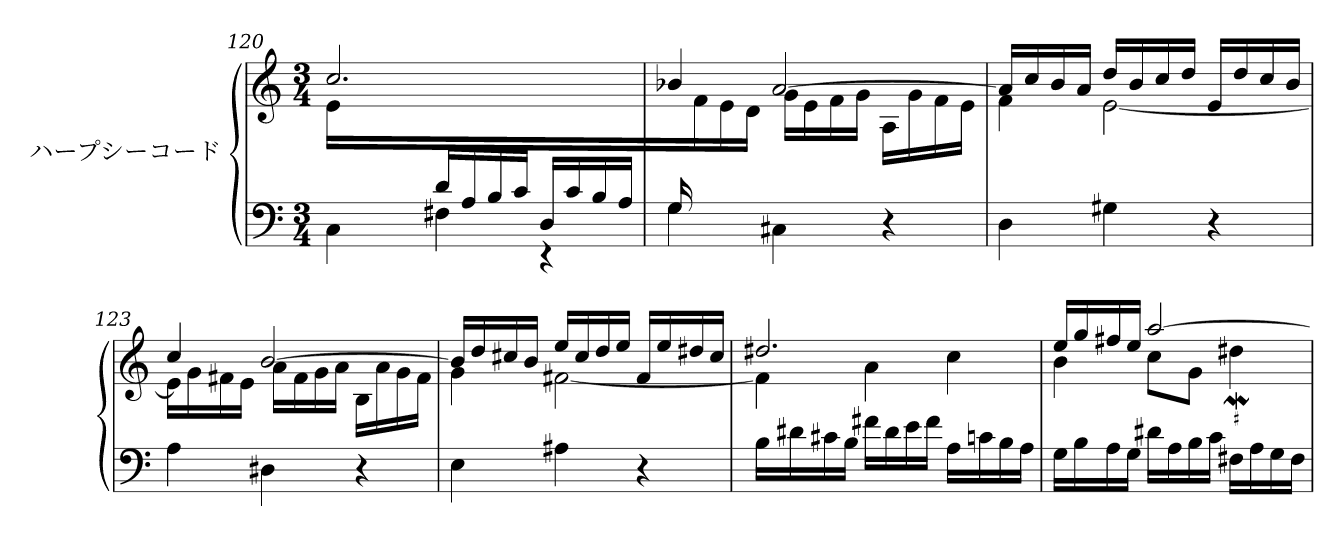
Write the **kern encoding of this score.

**kern	**kern
*part1	*part1
*staff2	*staff1
*I"ハープシーコード	*
*clefF4	*clefG2
*k[]	*k[]
*M3/4	*M3/4
=120	=120
*^	*^
16ryy	4C\	2.cc/	16e\LL
16B/	.	.	2ryy
16A/	.	.	.
16G/JJ	.	.	.
16d/LL	4F#X\	.	.
16A/	.	.	.
16B/	.	.	.
16c/JJ	.	.	.
16D/LL	4rEE	.	.
16c/	.	.	8.ryy
16B/	.	.	.
16A/JJ	.	.	.
!!LO:LB:g=z	!!
=121	=121	=121	=121
16G/LL	4G\	4b-X/	16ryy
2ryy	.	.	16f\
.	.	.	16e\
.	.	.	16d\JJ
.	4C#X\	[2a/	16g\LL
.	.	.	16e\
.	.	.	16f\
.	.	.	16g\JJ
.	4r	.	16A\LL
8.ryy	.	.	16g\
.	.	.	16f\
.	.	.	16e\JJ
*v	*v	*	*
=122	=122	=122
4D\	16a/LL]	4f\
.	16cc/	.
.	16b/	.
.	16a/JJ	.
4G#X\	16dd/LL	[2e\
.	16b/	.
.	16cc/	.
.	16dd/JJ	.
4r	16e/LL	.
.	16dd/	.
.	16cc/	.
.	16b/JJ	.
=123	=123	=123
4A\	4cc/	16e\LL]
.	.	16g\
.	.	16f#X\
.	.	16e\JJ
4D#X\	[2b/	16a\LL
.	.	16f#\
.	.	16g\
.	.	16a\JJ
4r	.	16B\LL
.	.	16a\
.	.	16g\
.	.	16f#\JJ
!!LO:PB:g=z	!!
=124	=124	=124
4E\	16b/LL]	4g\
.	16dd/	.
.	16cc#X/	.
.	16b/JJ	.
4A#X\	16ee/LL	[2f#X\
.	16cc#/	.
.	16dd/	.
.	16ee/JJ	.
4r	16f#/LL	.
.	16ee/	.
.	16dd#X/	.
.	16cc#/JJ	.
=125	=125	=125
16B\LL	2.dd#X/	4f#\]
16d#X\	.	.
16c#X\	.	.
16B\JJ	.	.
16f#X\LL	.	4a\
16d#\	.	.
16e\	.	.
16f#\JJ	.	.
16A\LL	.	4cc\
16cn\	.	.
16B\	.	.
16A\JJ	.	.
=126	=126	=126
16G\LL	16ee/LL	4b\
16B\	16gg/	.
16A\	16ff#X/	.
16G\JJ	16ee/JJ	.
16d#X\LL	[2aa/	8cc\L
16A\	.	.
16B\	.	8g\J
16c\JJ	.	.
16F#X\LL	.	4dd#XW\
16A\	.	.
16G\	.	.
16F#\JJ	.	.
*	*v	*v
=	=
*-	*-
